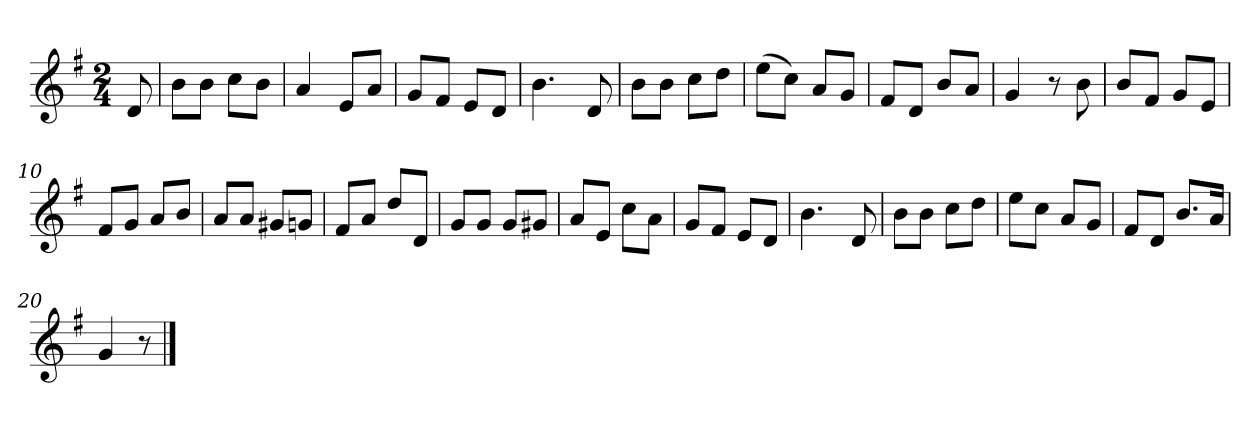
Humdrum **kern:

**kern
*part1
*staff1
*k[f#]
*M2/4
*MM120
=
8d
=1
8bL
8bJ
8ccL
8bJ
=2
4a
8eL
8aJ
=3
8gL
8f#J
8eL
8dJ
=4
4.b
8d
=5
8bL
8bJ
8ccL
8ddJ
=6
(8eeL
8ccJ)
8aL
8gJ
=7
8f#L
8dJ
8bL
8aJ
=8
4g
8r
8b
=9
8bL
8f#J
8gL
8eJ
=10
8f#L
8gJ
8aL
8bJ
=11
8aL
8aJ
8g#XL
8gnJ
=12
8f#L
8aJ
8ddL
8dJ
=13
8gL
8gJ
8gL
8g#XJ
=14
8aL
8eJ
8ccL
8aJ
=15
8gL
8f#J
8eL
8dJ
=16
4.b
8d
=17
8bL
8bJ
8ccL
8ddJ
=18
8eeL
8ccJ
8aL
8gJ
=19
8f#L
8dJ
8.bL
16aJk
=20
4g
8r
==
*-
